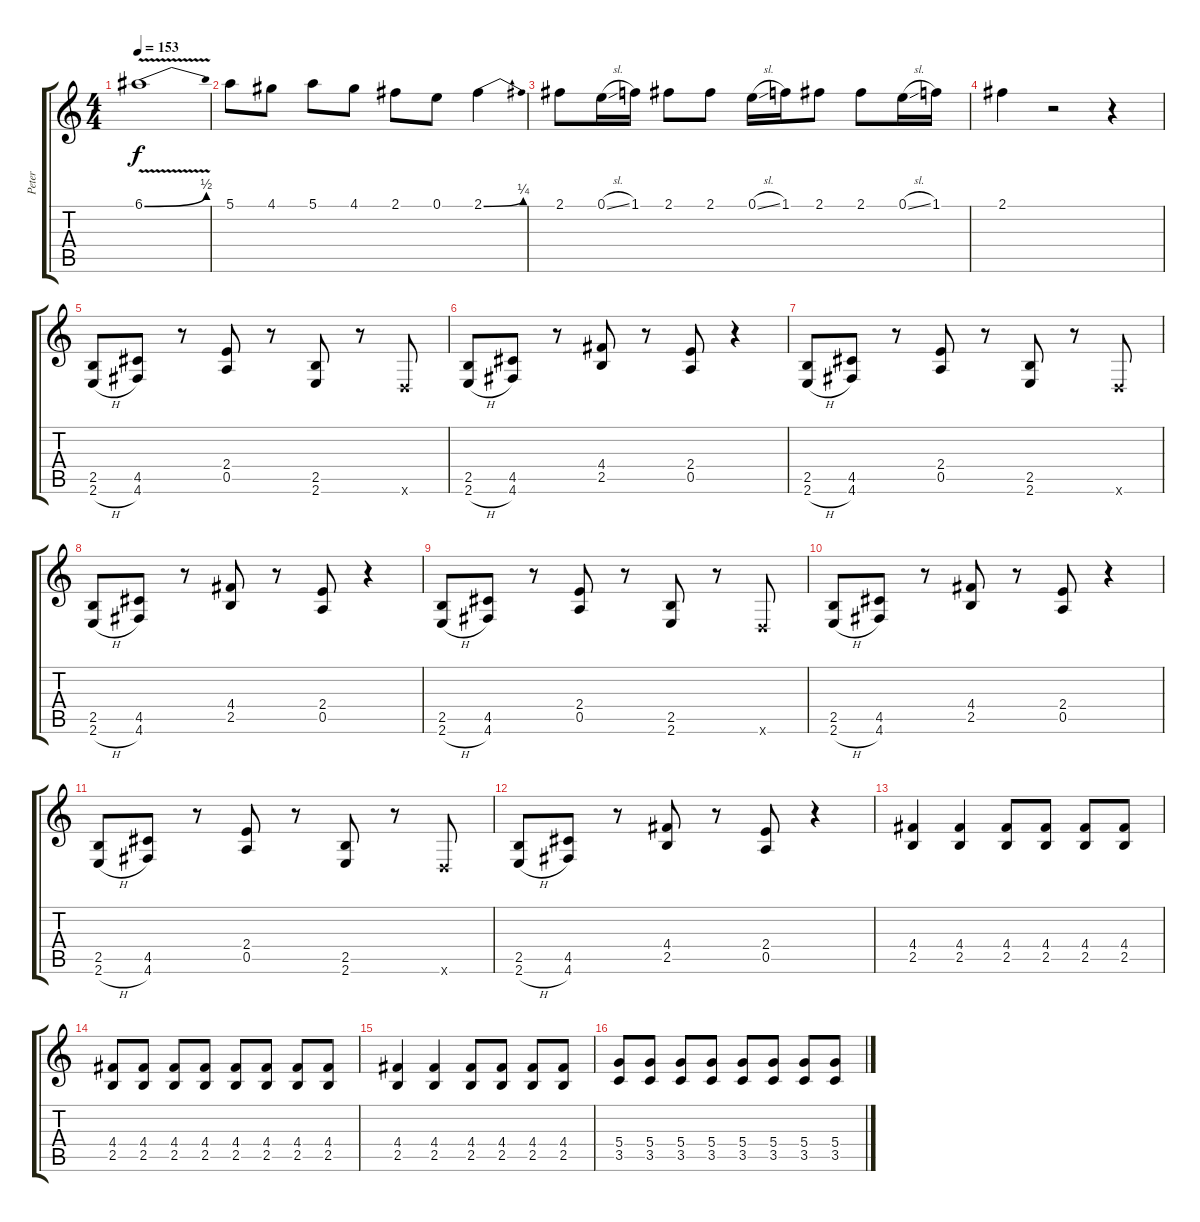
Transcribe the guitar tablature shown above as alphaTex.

\track ("Peter" "Peter") {instrument distortionguitar}
\staff {score tabs}
\tuning (E4 B3 G3 D3 A2 D2) {hide}
\ts (4 4)
\tempo 153
\clef g2
\ks c
6.1{be (bend 0 0 60 2) v}.1{dy f} |
5.1.8 4.1.8 5.1.8 4.1.8 2.1.8 0.1.8 2.1{be (bend 0 0 60 1)}.4 |
2.1.8 0.1{sl}.16 1.1.16 2.1.8 2.1.8 0.1{sl}.16 1.1.16 2.1.8 2.1.8 0.1{sl}.16 1.1.16 |
2.1.4 r.2 r.4 |
(2.5 2.6{h}).8 (4.5 4.6).8 r.8 (2.4 0.5).8 r.8 (2.5 2.6).8 r.8 0.6{x}.8 |
(2.5 2.6{h}).8 (4.5 4.6).8 r.8 (4.4 2.5).8 r.8 (2.4 0.5).8 r.4 |
(2.5 2.6{h}).8 (4.5 4.6).8 r.8 (2.4 0.5).8 r.8 (2.5 2.6).8 r.8 0.6{x}.8 |
(2.5 2.6{h}).8 (4.5 4.6).8 r.8 (4.4 2.5).8 r.8 (2.4 0.5).8 r.4 |
(2.5 2.6{h}).8 (4.5 4.6).8 r.8 (2.4 0.5).8 r.8 (2.5 2.6).8 r.8 0.6{x}.8 |
(2.5 2.6{h}).8 (4.5 4.6).8 r.8 (4.4 2.5).8 r.8 (2.4 0.5).8 r.4 |
(2.5 2.6{h}).8 (4.5 4.6).8 r.8 (2.4 0.5).8 r.8 (2.5 2.6).8 r.8 0.6{x}.8 |
(2.5 2.6{h}).8 (4.5 4.6).8 r.8 (4.4 2.5).8 r.8 (2.4 0.5).8 r.4 |
(4.4 2.5).4 (4.4 2.5).4 (4.4 2.5).8 (4.4 2.5).8 (4.4 2.5).8 (4.4 2.5).8 |
(4.4 2.5).8 (4.4 2.5).8 (4.4 2.5).8 (4.4 2.5).8 (4.4 2.5).8 (4.4 2.5).8 (4.4 2.5).8 (4.4 2.5).8 |
(4.4 2.5).4 (4.4 2.5).4 (4.4 2.5).8 (4.4 2.5).8 (4.4 2.5).8 (4.4 2.5).8 |
(5.4 3.5).8 (5.4 3.5).8 (5.4 3.5).8 (5.4 3.5).8 (5.4 3.5).8 (5.4 3.5).8 (5.4 3.5).8 (5.4 3.5).8
